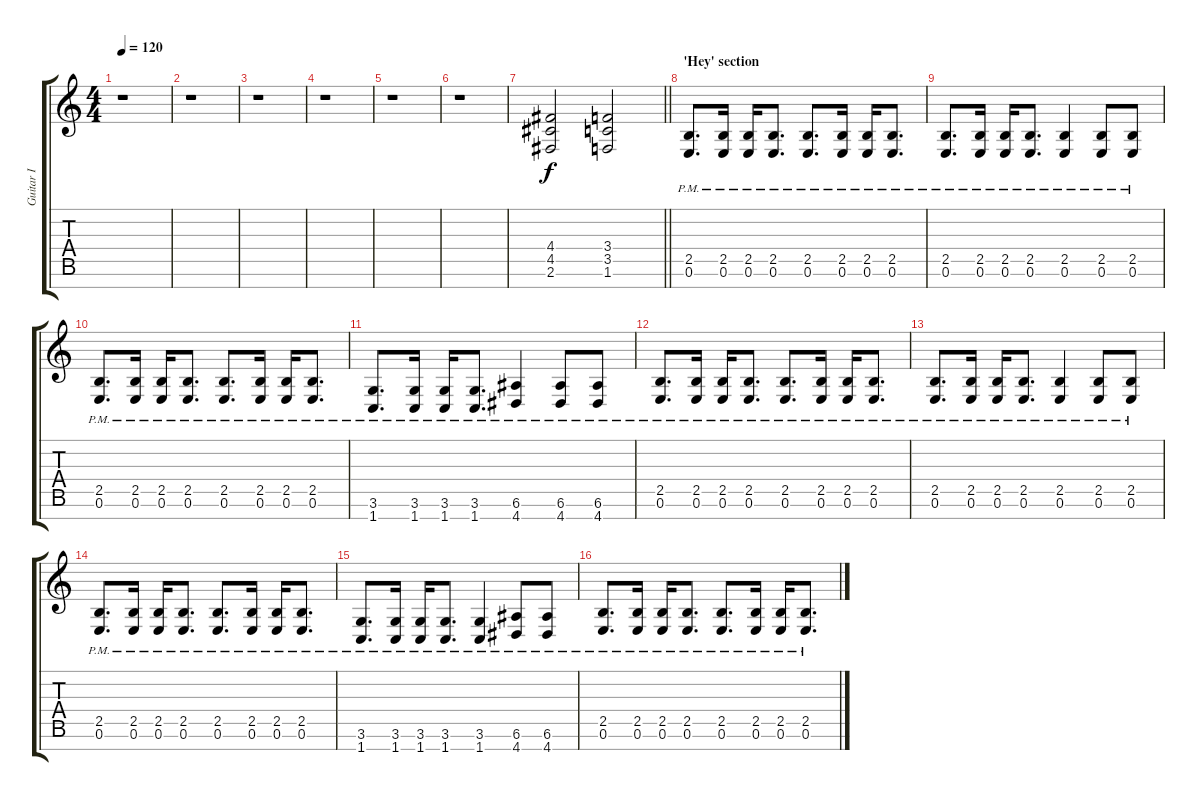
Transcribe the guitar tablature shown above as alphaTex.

\track ("Guitar I" "Guitar I") {instrument distortionguitar}
\staff {score tabs}
\tuning (E4 B3 G3 D3 A2 E2 B1) {hide}
\ts (4 4)
\tempo 120
\clef g2
\ks c
r.1{dy mf} |
r.1 |
r.1 |
r.1 |
r.1 |
r.1{volume 14} |
\barLineRight lightlight
(4.4 4.5 2.6).2{dy f} (3.4 3.5 1.6).2 |
\section ("" "'Hey' section")
(2.5{pm} 0.6{pm}).8{d} (2.5{pm} 0.6{pm}).16 (2.5{pm} 0.6{pm}).16 (2.5{pm} 0.6{pm}).8{d} (2.5{pm} 0.6{pm}).8{d} (2.5{pm} 0.6{pm}).16 (2.5{pm} 0.6{pm}).16 (2.5{pm} 0.6{pm}).8{d} |
(2.5{pm} 0.6{pm}).8{d} (2.5{pm} 0.6{pm}).16 (2.5{pm} 0.6{pm}).16 (2.5{pm} 0.6{pm}).8{d} (2.5{pm} 0.6{pm}).4 (2.5{pm} 0.6{pm}).8 (2.5{pm} 0.6{pm}).8 |
(2.5{pm} 0.6{pm}).8{d} (2.5{pm} 0.6{pm}).16 (2.5{pm} 0.6{pm}).16 (2.5{pm} 0.6{pm}).8{d} (2.5{pm} 0.6{pm}).8{d} (2.5{pm} 0.6{pm}).16 (2.5{pm} 0.6{pm}).16 (2.5{pm} 0.6{pm}).8{d} |
(3.6{pm} 1.7{pm}).8{d} (3.6{pm} 1.7{pm}).16 (3.6{pm} 1.7{pm}).16 (3.6{pm} 1.7{pm}).8{d} (6.6{pm} 4.7{pm}).4 (6.6{pm} 4.7{pm}).8 (6.6{pm} 4.7{pm}).8 |
(2.5{pm} 0.6{pm}).8{d} (2.5{pm} 0.6{pm}).16 (2.5{pm} 0.6{pm}).16 (2.5{pm} 0.6{pm}).8{d} (2.5{pm} 0.6{pm}).8{d} (2.5{pm} 0.6{pm}).16 (2.5{pm} 0.6{pm}).16 (2.5{pm} 0.6{pm}).8{d} |
(2.5{pm} 0.6{pm}).8{d} (2.5{pm} 0.6{pm}).16 (2.5{pm} 0.6{pm}).16 (2.5{pm} 0.6{pm}).8{d} (2.5{pm} 0.6{pm}).4 (2.5{pm} 0.6{pm}).8 (2.5{pm} 0.6{pm}).8 |
(2.5{pm} 0.6{pm}).8{d} (2.5{pm} 0.6{pm}).16 (2.5{pm} 0.6{pm}).16 (2.5{pm} 0.6{pm}).8{d} (2.5{pm} 0.6{pm}).8{d} (2.5{pm} 0.6{pm}).16 (2.5{pm} 0.6{pm}).16 (2.5{pm} 0.6{pm}).8{d} |
(3.6{pm} 1.7{pm}).8{d} (3.6{pm} 1.7{pm}).16 (3.6{pm} 1.7{pm}).16 (3.6{pm} 1.7{pm}).8{d} (3.6{pm} 1.7{pm}).4 (6.6{pm} 4.7{pm}).8 (6.6{pm} 4.7{pm}).8 |
(2.5{pm} 0.6{pm}).8{d} (2.5{pm} 0.6{pm}).16 (2.5{pm} 0.6{pm}).16 (2.5{pm} 0.6{pm}).8{d} (2.5{pm} 0.6{pm}).8{d} (2.5{pm} 0.6{pm}).16 (2.5{pm} 0.6{pm}).16 (2.5{pm} 0.6{pm}).8{d}
